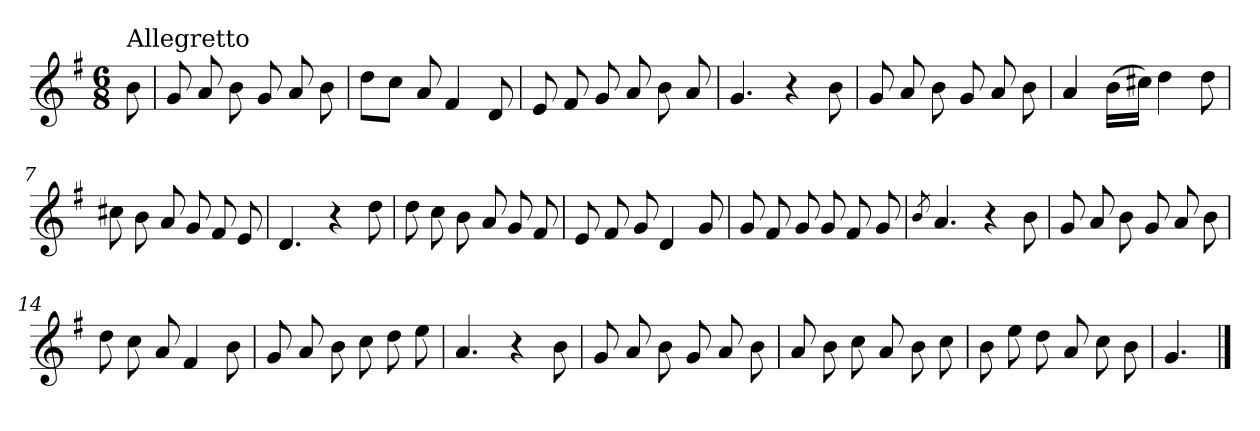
**kern
*part1
*staff1
*clefG2
*k[f#]
*G:
*M6/8
=
!LO:TX:a:t=Allegretto
8b\
=1
8g/
8a/
8b\
8g/
8a/
8b\
=2
8dd\L
8cc\J
8a/
4f#/
8d/
=3
8e/
8f#/
8g/
8a/
8b\
8a/
=4
4.g/
4r
8b\
=5
8g/
8a/
8b\
8g/
8a/
8b\
!!LO:LB:g=z
=6
4a/
(>16b\LL
16cc#X\JJ)
4dd\
8dd\
=7
8cc#X\
8b\
8a/
8g/
8f#/
8e/
=8
4.d/
4r
8dd\
=9
8dd\
8cc\
8b\
8a/
8g/
8f#/
=10
8e/
8f#/
8g/
4d/
8g/
=11
8g/
8f#/
8g/
8g/
8f#/
8g/
!!LO:LB:g=z
=12
8qb/
4.a/
4r
8b\
=13
8g/
8a/
8b\
8g/
8a/
8b\
=14
8dd\
8cc\
8a/
4f#/
8b\
=15
8g/
8a/
8b\
8cc\
8dd\
8ee\
=16
4.a/
4r
8b\
=17
8g/
8a/
8b\
8g/
8a/
8b\
!!LO:LB:g=z
=18
8a/
8b\
8cc\
8a/
8b\
8cc\
=19
8b\
8ee\
8dd\
8a/
8cc\
8b\
=20
4.g/
==
*-
